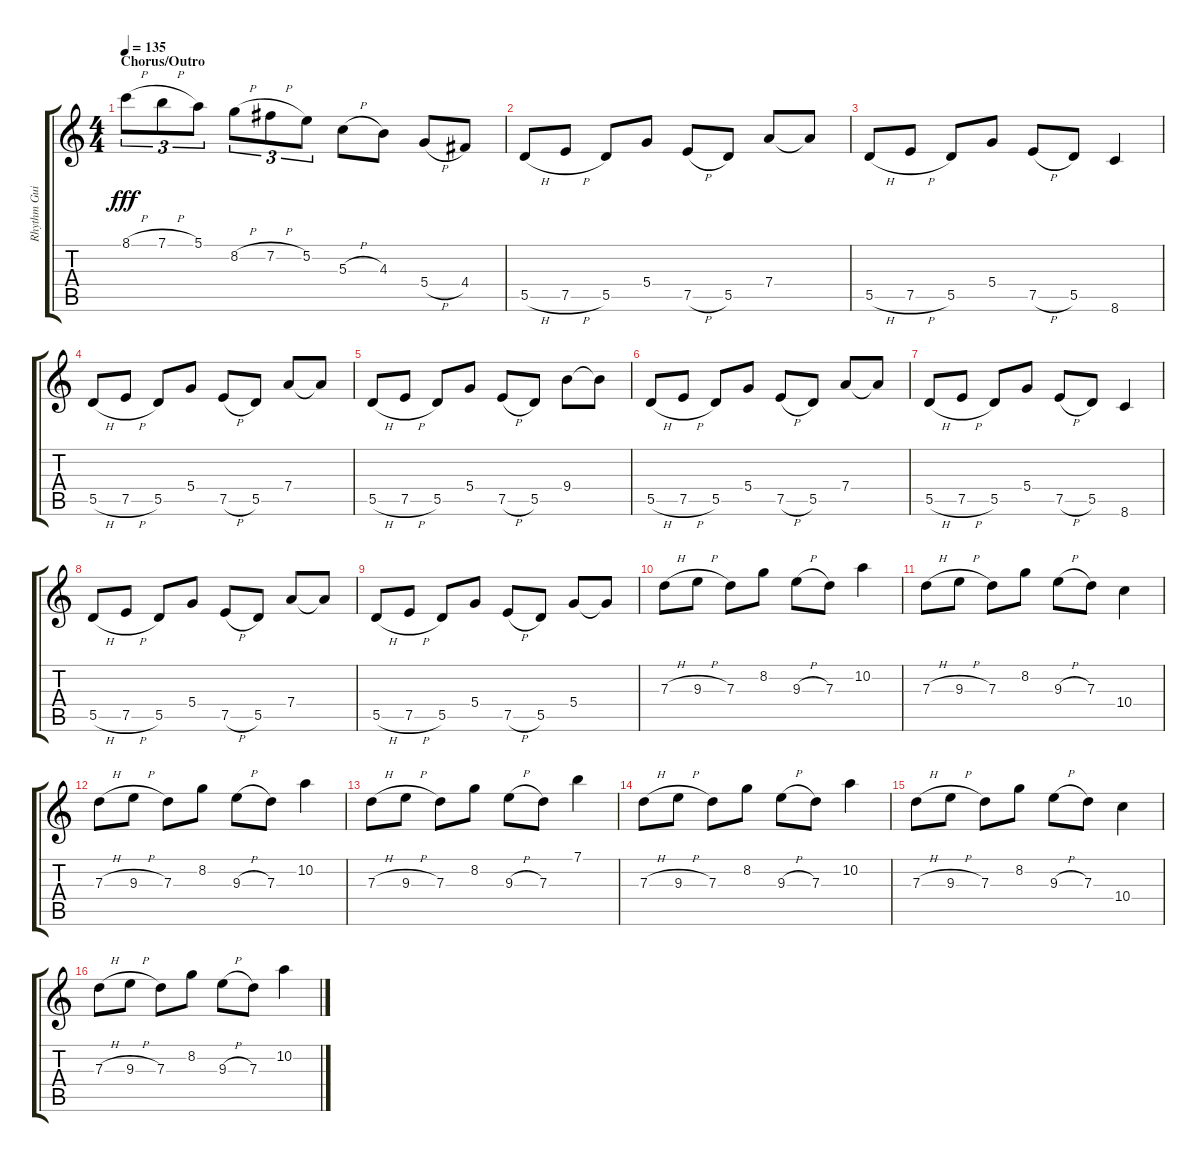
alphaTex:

\track ("Rhythm Guitar" "Rhythm Gui") {instrument acousticguitarsteel bank 123}
\staff {score tabs}
\tuning (E4 B3 G3 D3 A2 E2) {hide}
\ts (4 4)
\section ("" "Chorus/Outro")
\tempo 135
\clef g2
\ks c
8.1{h}.8{tu (3 2) dy fff} 7.1{h}.8{tu (3 2)} 5.1.8{tu (3 2)} 8.2{h}.8{tu (3 2)} 7.2{h}.8{tu (3 2)} 5.2.8{tu (3 2)} 5.3{h}.8 4.3.8 5.4{h}.8 4.4.8 |
5.5{h}.8 7.5{h}.8 5.5.8 5.4.8 7.5{h}.8 5.5.8 7.4.8 7.4{t}.8 |
5.5{h}.8 7.5{h}.8 5.5.8 5.4.8 7.5{h}.8 5.5.8 8.6.4 |
5.5{h}.8 7.5{h}.8 5.5.8 5.4.8 7.5{h}.8 5.5.8 7.4.8 7.4{t}.8 |
5.5{h}.8 7.5{h}.8 5.5.8 5.4.8 7.5{h}.8 5.5.8 9.4.8 9.4{t}.8 |
5.5{h}.8 7.5{h}.8 5.5.8 5.4.8 7.5{h}.8 5.5.8 7.4.8 7.4{t}.8 |
5.5{h}.8 7.5{h}.8 5.5.8 5.4.8 7.5{h}.8 5.5.8 8.6.4 |
5.5{h}.8 7.5{h}.8 5.5.8 5.4.8 7.5{h}.8 5.5.8 7.4.8 7.4{t}.8 |
5.5{h}.8 7.5{h}.8 5.5.8 5.4.8 7.5{h}.8 5.5.8 5.4.8 5.4{t}.8 |
7.3{h}.8 9.3{h}.8 7.3.8 8.2.8 9.3{h}.8 7.3.8 10.2.4 |
7.3{h}.8 9.3{h}.8 7.3.8 8.2.8 9.3{h}.8 7.3.8 10.4.4 |
7.3{h}.8 9.3{h}.8 7.3.8 8.2.8 9.3{h}.8 7.3.8 10.2.4 |
7.3{h}.8 9.3{h}.8 7.3.8 8.2.8 9.3{h}.8 7.3.8 7.1.4 |
7.3{h}.8 9.3{h}.8 7.3.8 8.2.8 9.3{h}.8 7.3.8 10.2.4 |
7.3{h}.8 9.3{h}.8 7.3.8 8.2.8 9.3{h}.8 7.3.8 10.4.4 |
7.3{h}.8 9.3{h}.8 7.3.8 8.2.8 9.3{h}.8 7.3.8 10.2.4
